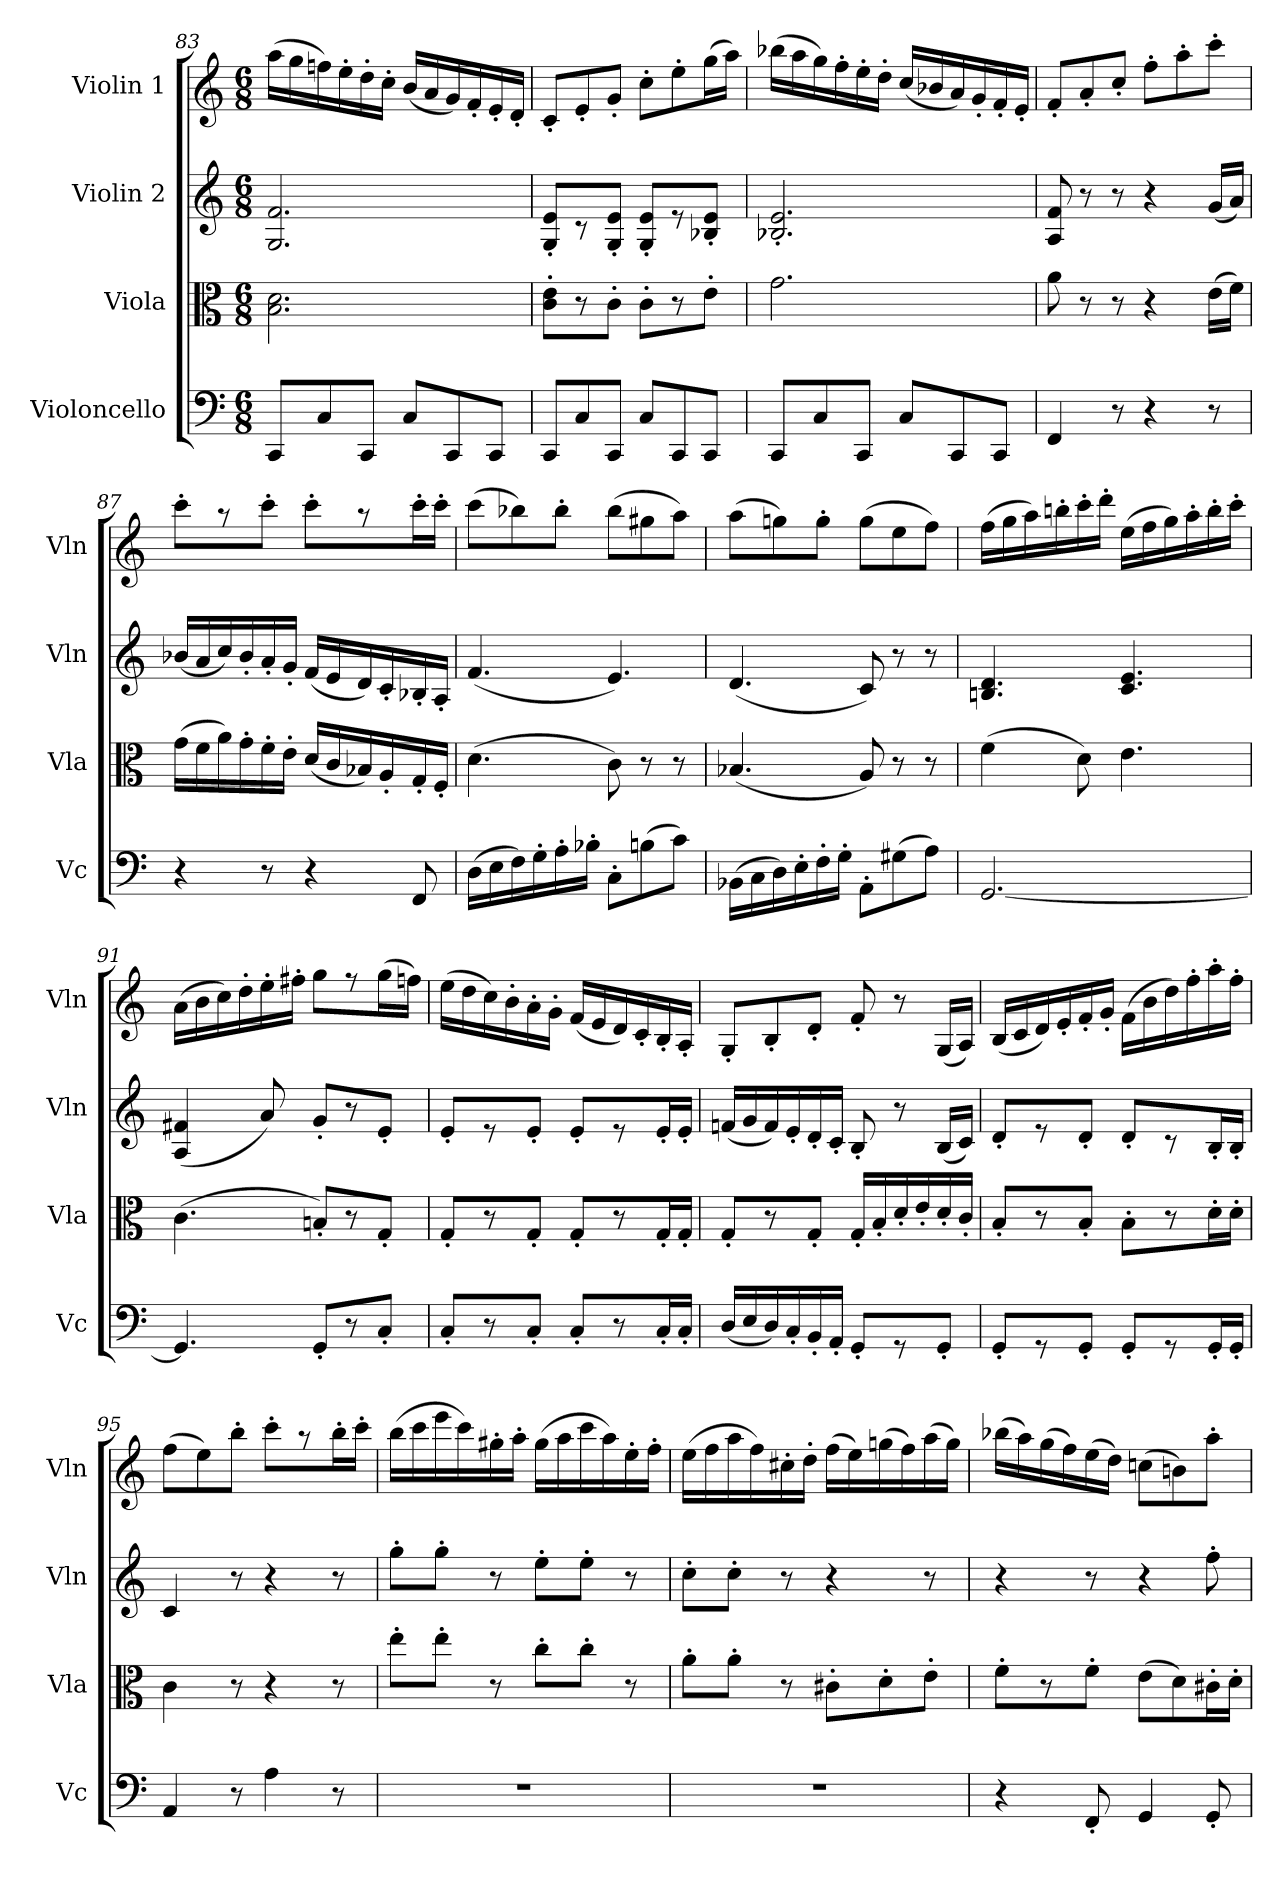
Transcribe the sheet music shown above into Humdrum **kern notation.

**kern	**kern	**kern	**kern
*part4	*part3	*part2	*part1
*staff4	*staff3	*staff2	*staff1
*I"Violoncello	*I"Viola	*I"Violin 2	*I"Violin 1
*I'Vc	*I'Vla	*I'Vln	*I'Vln
!!LO:PB:g=z
*clefF4	*clefC3	*clefG2	*clefG2
*k[]	*k[]	*k[]	*k[]
*M6/8	*M6/8	*M6/8	*M6/8
=83	=83	=83	=83
8CC/L	2.B\ 2.d\	2.G/ 2.f/	(16aa\LL
.	.	.	16gg\
8C/	.	.	16ffn\)
.	.	.	16ee'\
8CC/J	.	.	16dd'\
.	.	.	16cc'\JJ
8C/L	.	.	(16b/LL
.	.	.	16a/
8CC/	.	.	16g/)
.	.	.	16f'/
8CC/J	.	.	16e'/
.	.	.	16d'/JJ
=84	=84	=84	=84
8CC/L	8c\' 8e\'L	8G/' 8e/'L	8c'/L
8C/	8r	8r	8e'/
8CC/J	8c'\J	8G/' 8e/'J	8g'/J
8C/L	8c'\L	8G/' 8e/'L	8cc'\L
8CC/	8r	8r	8ee'\
8CC/J	8e'\J	8B-X/' 8e/'J	(16gg\L
.	.	.	16aa\JJ)
=85	=85	=85	=85
8CC/L	2.g\	2.B-X/' 2.e/'	(16bb-X\LL
.	.	.	16aa\
8C/	.	.	16gg\)
.	.	.	16ff'\
8CC/J	.	.	16ee'\
.	.	.	16dd'\JJ
8C/L	.	.	(16cc/LL
.	.	.	16b-X/
8CC/	.	.	16a/)
.	.	.	16g'/
8CC/J	.	.	16f'/
.	.	.	16e'/JJ
!!LO:LB:g=z
=86	=86	=86	=86
4FF/	8a\	8A/ 8f/	8f'/L
.	8r	8r	8a'/
8r	8r	8r	8cc'/J
4r	4r	4r	8ff'\L
.	.	.	8aa'\
8r	(16e\LL	(16g/LL	8ccc'\J
.	16f\JJ)	16a/JJ)	.
!!LO:LB:g=z
=87	=87	=87	=87
4r	(16g\LL	(16b-X/LL	8ccc'\L
.	16f\	16a/	.
.	16a\)	16cc/)	8r
.	16g'\	16b-'/	.
8r	16f'\	16a'/	8ccc'\J
.	16e'\JJ	16g'/JJ	.
4r	(16d/LL	(16f/LL	8ccc'\L
.	16c/	16e/	.
.	16B-X/)	16d/)	8r
.	16A'/	16c'/	.
8FF/	16G'/	16B-X'/	16ccc'\L
.	16F'/JJ	16A'/JJ	16ccc'\JJ
=88	=88	=88	=88
(16D\LL	(4.d\	(4.f/	(8ccc\L
16E\	.	.	.
16F\)	.	.	8bb-X\)
16G'\	.	.	.
16A'\	.	.	8bb-'\J
16B-X'\JJ	.	.	.
8C'\L	8c\)	4.e/)	(8bb-\L
(8Bn\	8r	.	8gg#X\
8c\J)	8r	.	8aa\J)
=89	=89	=89	=89
(16BB-X\LL	(4.B-X/	(4.d/	(8aa\L
16C\	.	.	.
16D\)	.	.	8ggn\)
16E'\	.	.	.
16F'\	.	.	8gg'\J
16G'\JJ	.	.	.
8AA'\L	8A/)	8c/)	(8gg\L
(8G#X\	8r	8r	8ee\
8A\J)	8r	8r	8ff\J)
!!LO:LB:g=z
=90	=90	=90	=90
[2.GG/	(4f\	4.Bn/ 4.d/	(16ff\LL
.	.	.	16gg\
.	.	.	16aa\)
.	.	.	16bbn'\
.	8d\)	.	16ccc'\
.	.	.	16ddd'\JJ
.	4.e\	4.c/ 4.e/	(16ee\LL
.	.	.	16ff\
.	.	.	16gg\)
.	.	.	16aa'\
.	.	.	16bb'\
.	.	.	16ccc'\JJ
=91	=91	=91	=91
4.GG/]	(4.c\	(4A/ 4f#X/	(16a\LL
.	.	.	16b\
.	.	.	16cc\)
.	.	.	16dd'\
.	.	8a/)	16ee'\
.	.	.	16ff#X'\JJ
8GG'/L	8Bn'/L)	8g'/L	8gg\L
8r	8r	8r	8r
8C'/J	8G'/J	8e'/J	(16gg\L
.	.	.	16ffn\JJ)
=92	=92	=92	=92
8C'/L	8G'/L	8e'/L	(16ee\LL
.	.	.	16dd\
8r	8r	8r	16cc\)
.	.	.	16b'\
8C'/J	8G'/J	8e'/J	16a'\
.	.	.	16g'\JJ
8C'/L	8G'/L	8e'/L	(16f/LL
.	.	.	16e/
8r	8r	8r	16d/)
.	.	.	16c'/
16C'/L	16G'/L	16e'/L	16B'/
16C'/JJ	16G'/JJ	16e'/JJ	16A'/JJ
!!LO:PB:g=z
=93	=93	=93	=93
(16D/LL	8G'/L	(16fn/LL	8G'/L
16E/	.	16g/	.
16D/)	8r	16f/)	8B'/
16C'/	.	16e'/	.
16BB'/	8G'/J	16d'/	8d'/J
16AA'/JJ	.	16c'/JJ	.
8GG'/L	16G'/LL	8B'/	8f'/
.	16B'/	.	.
8r	16d'/	8r	8r
.	16e'/	.	.
8GG'/J	16d'/	(16B/LL	(16G/LL
.	16c'/JJ	16c/JJ)	16A/JJ)
=94	=94	=94	=94
8GG'/L	8B'/L	8d'/L	(16B/LL
.	.	.	16c/
8r	8r	8r	16d/)
.	.	.	16e'/
8GG'/J	8B'/J	8d'/J	16f'/
.	.	.	16g'/JJ
8GG'/L	8B'\L	8d'/L	(16f\LL
.	.	.	16b\
8r	8r	8r	16dd\)
.	.	.	16ff'\
16GG'/L	16d'\L	16B'/L	16aa'\
16GG'/JJ	16d'\JJ	16B'/JJ	16ff'\JJ
=95	=95	=95	=95
4AA/	4c\	4c/	(8ff\L
.	.	.	8ee\)
8r	8r	8r	8bb'\J
4A\	4r	4r	8ccc'\L
.	.	.	8r
8r	8r	8r	16bb'\L
.	.	.	16ccc'\JJ
!!LO:LB:g=z
=96	=96	=96	=96
2.r	8ee'\L	8gg'\L	(16bb\LL
.	.	.	16ccc\
.	8ee'\J	8gg'\J	16eee\
.	.	.	16ccc\)
.	8r	8r	16gg#X'\
.	.	.	16aa'\JJ
.	8cc'\L	8ee'\L	(16gg#\LL
.	.	.	16aa\
.	8cc'\J	8ee'\J	16ccc\
.	.	.	16aa\)
.	8r	8r	16ee'\
.	.	.	16ff'\JJ
!!LO:LB:g=z
=97	=97	=97	=97
2.r	8a'\L	8cc'\L	(16ee\LL
.	.	.	16ff\
.	8a'\J	8cc'\J	16aa\
.	.	.	16ff\)
.	8r	8r	16cc#X'\
.	.	.	16dd'\JJ
.	8c#X'\L	4r	(16ff\LL
.	.	.	16ee\)
.	8d'\	.	(16ggn\
.	.	.	16ff\)
.	8e'\J	8r	(16aa\
.	.	.	16gg\JJ)
=98	=98	=98	=98
4r	8f'\L	4r	(16bb-X\LL
.	.	.	16aa\)
.	8r	.	(16gg\
.	.	.	16ff\)
8FF'/	8f'\J	8r	(16ee\
.	.	.	16dd\JJ)
4GG/	(8e\L	4r	(8ccn\L
.	8d\)	.	8bn\)
8GG'/	16c#X'\L	8ff'\	8aa'\J
.	16d'\JJ	.	.
=	=	=	=
*-	*-	*-	*-
